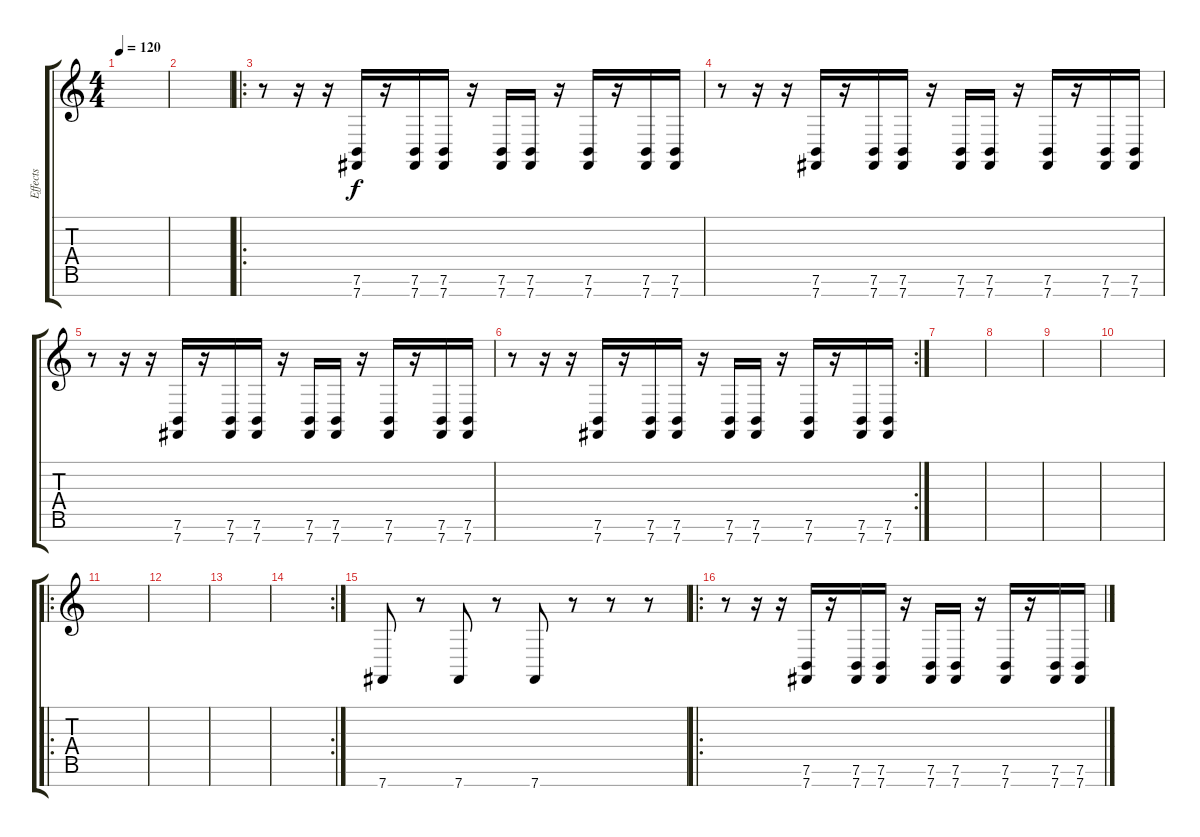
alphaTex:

\track ("Effects" "Effects") {instrument lead8bassandlead}
\staff {score tabs}
\tuning (E4 B3 G3 D3 A2 E2 B1) {hide}
\ts (4 4)
\tempo 120
\clef g2
\ks c
|
|
\ro
r.8 r.16 r.16 (7.6 7.7).16 r.16 (7.6 7.7).16 (7.6 7.7).16 r.16 (7.6 7.7).16 (7.6 7.7).16 r.16 (7.6 7.7).16 r.16 (7.6 7.7).16 (7.6 7.7).16 |
r.8 r.16 r.16 (7.6 7.7).16 r.16 (7.6 7.7).16 (7.6 7.7).16 r.16 (7.6 7.7).16 (7.6 7.7).16 r.16 (7.6 7.7).16 r.16 (7.6 7.7).16 (7.6 7.7).16 |
r.8 r.16 r.16 (7.6 7.7).16 r.16 (7.6 7.7).16 (7.6 7.7).16 r.16 (7.6 7.7).16 (7.6 7.7).16 r.16 (7.6 7.7).16 r.16 (7.6 7.7).16 (7.6 7.7).16 |
\rc 2
r.8 r.16 r.16 (7.6 7.7).16 r.16 (7.6 7.7).16 (7.6 7.7).16 r.16 (7.6 7.7).16 (7.6 7.7).16 r.16 (7.6 7.7).16 r.16 (7.6 7.7).16 (7.6 7.7).16 |
|
|
|
|
\ro
|
|
|
\rc 2
|
7.7.8 r.8 7.7.8 r.8 7.7.8 r.8 r.8 r.8 |
\ro
r.8 r.16 r.16 (7.6 7.7).16 r.16 (7.6 7.7).16 (7.6 7.7).16 r.16 (7.6 7.7).16 (7.6 7.7).16 r.16 (7.6 7.7).16 r.16 (7.6 7.7).16 (7.6 7.7).16
